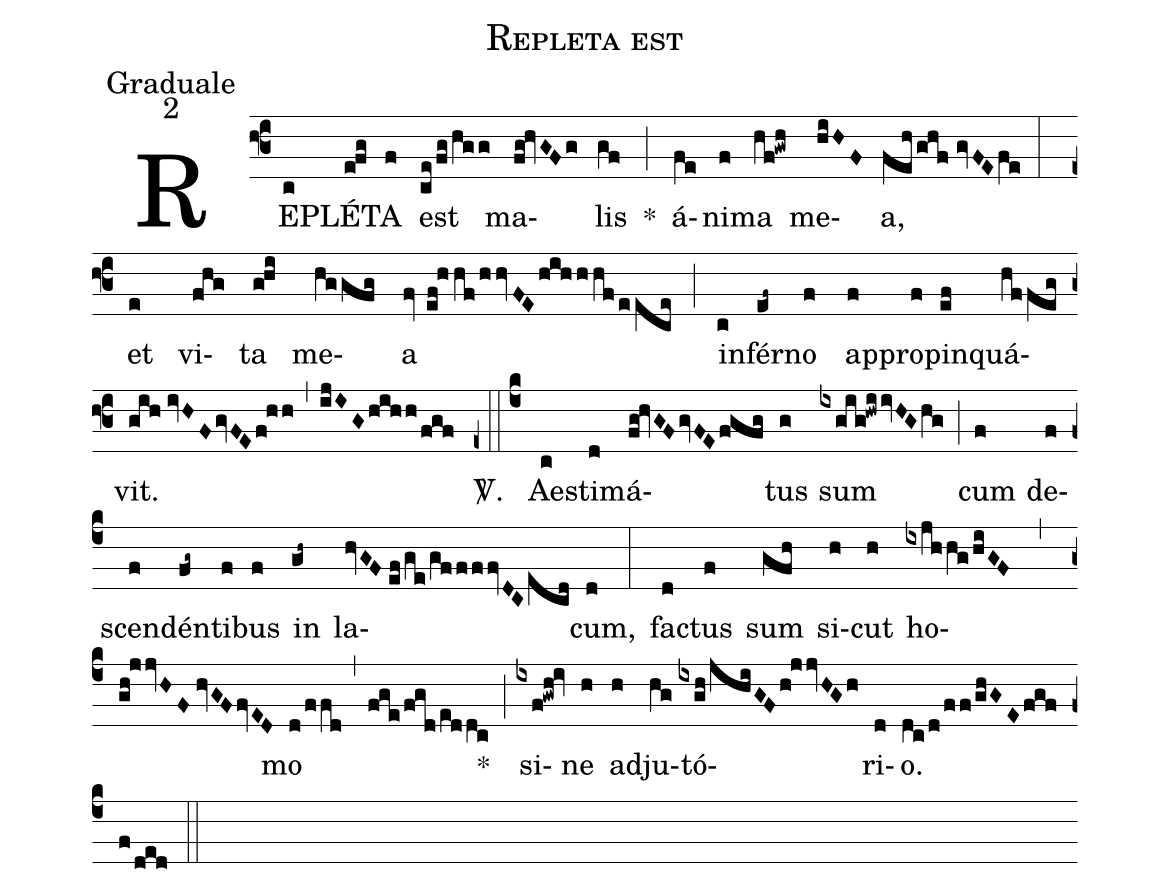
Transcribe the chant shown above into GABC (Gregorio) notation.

name:Repleta est;
office-part:Graduale;
mode:2;
%%
(f3) RE(c)PLÉ(e!fg)TA(f) est(ce/fg/hgg) ma(fg!hvGFg)lis(gf) *(;) á(fe)ni(f)ma(hf!gwh) me(hiHF)a,(feh/ghf//gvFEfe) (:) et(e) vi(fhg)ta(g!hi) me(hggfg)a(fv//ef!hhf/hhvFEhihhhf/eece) (;) in(c)fér(ef~)no(f) ap(f)pro(f)pin(ef)quá(hffeg)vit.(gih//ivHFgvFEf!hh) (,) (ijIGhihh/fgf) <sp>V/</sp>.(z0::c4) Ae(c)sti(d)má(fg!hvGFgvFEfgfg)tus(g) sum(ixgig!hwiivHGhg) (;) cum(f) de(f)scen(f)dén(fg~)ti(f)bus(f) in(gh~) la(hvGF//ef/ge/gffffvDCecd)cum,(d) (:) fa(d)ctus(f) sum(gfh) si(h)cut(h) ho(ixjhhg/hiGF , gh!jjvHF//hvGFfvED)mo(d/ffd) (,) (fge/fgd/eddc) *(;) si(ixf!gwh!iv)ne(h) ad(h)ju(hg)tó(ixgh/jhiGFh!jjvHGh)ri(d)o.(dc/d/ff/ghGEfgff/ded) (::)
